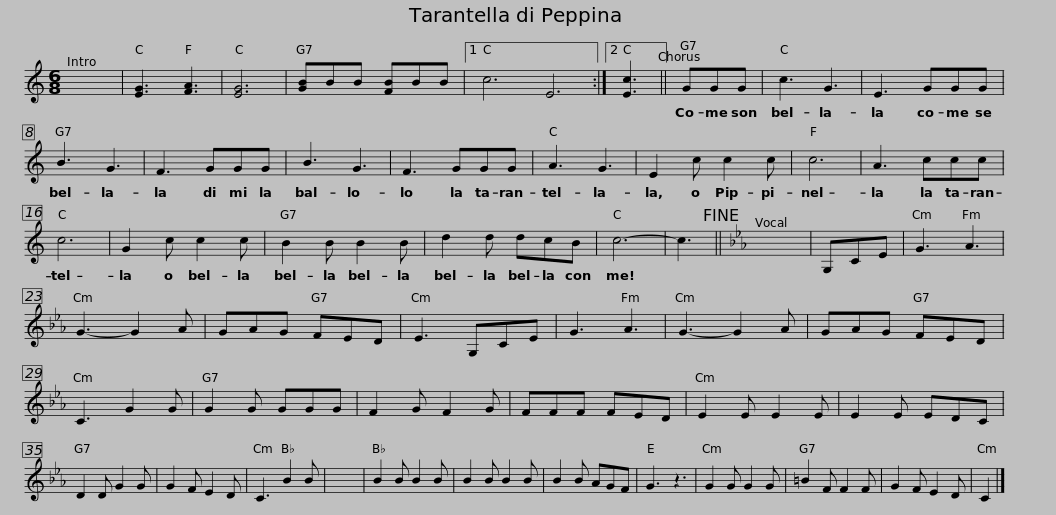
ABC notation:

X:1
L:1/8
M:6/8
I:linebreak $
K:C
V:1 treble
V:1
 x6 | [EG]3 [FA]3 | [EG]6 | [GB]BB [FB]BB |1 c6 E6 :|2 %5
 [Ec]3 || GGG | c3 G3 | E3 GGG | B3 G3 | %10
 F3 GGG |$ B3 G3 | F3 GGG | A3 G3 | E2 c c2 c | %15
 c6 | A3 ccc | c6 | G2 c c2 c | B2 B B2 B |$ %20
 d2 d dcB | c6- | c3!fine! ||[K:Cmin] x6 | G,CE | %25
 G3 A3 | G3- G2 A | GAG FED | E3 G,CE | G3 A3 | %30
 G3- G2 A |$ GAG FED | C3 G2 G | G2 G GGG | F2 G F2 G | %35
 FFF FED | E2 E E2 E | E2 E EDC | D2 D G2 G |$ G2 F E2 D | %40
 C3 B2 B | x6 | B2 B B2 B | B2 B B2 B | B2 B AGF | %45
 G3 z3 | G2 G G2 G | =B2 F F2 F |$ G2 F E2 D | C2 |] %50
